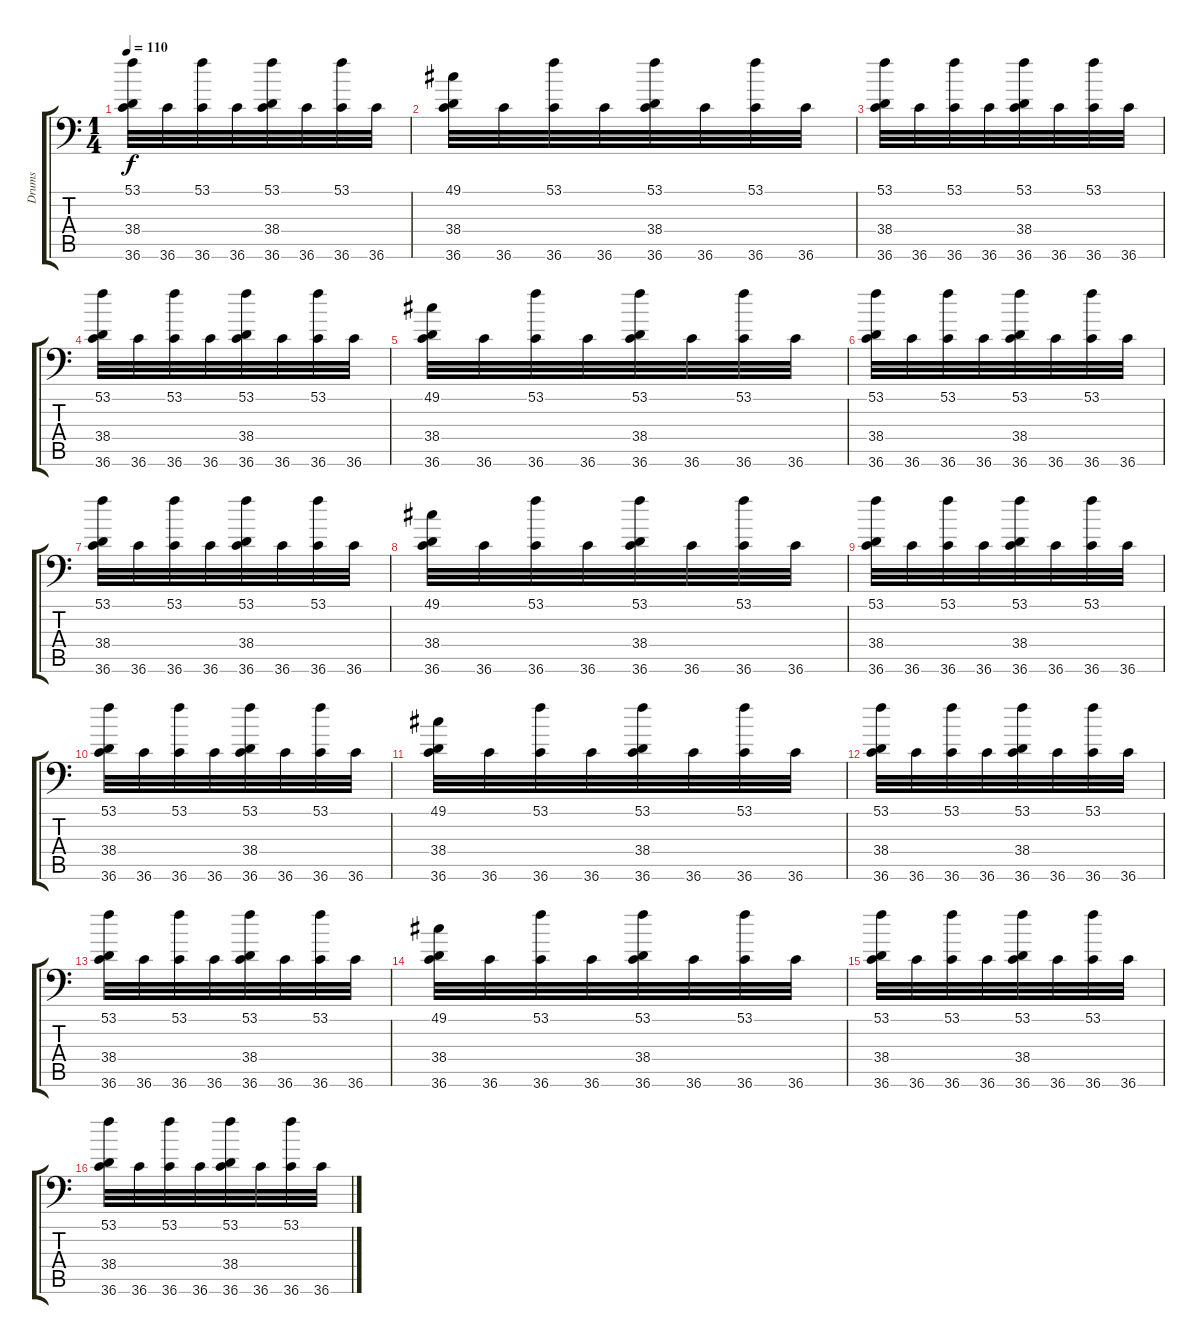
\track ("Drums" "Drums") {instrument acousticgrandpiano}
\staff {score tabs}
\tuning (C-1 C-1 C-1 C-1 C-1 C-1) {hide}
\ts (1 4)
\tempo 110
\clef f4
\ks c
(53.1 38.4 36.6).32{dy f} 36.6.32 (53.1 36.6).32 36.6.32 (53.1 38.4 36.6).32 36.6.32 (53.1 36.6).32 36.6.32 |
(49.1 38.4 36.6).32 36.6.32 (53.1 36.6).32 36.6.32 (53.1 38.4 36.6).32 36.6.32 (53.1 36.6).32 36.6.32 |
(53.1 38.4 36.6).32 36.6.32 (53.1 36.6).32 36.6.32 (53.1 38.4 36.6).32 36.6.32 (53.1 36.6).32 36.6.32 |
(53.1 38.4 36.6).32 36.6.32 (53.1 36.6).32 36.6.32 (53.1 38.4 36.6).32 36.6.32 (53.1 36.6).32 36.6.32 |
(49.1 38.4 36.6).32 36.6.32 (53.1 36.6).32 36.6.32 (53.1 38.4 36.6).32 36.6.32 (53.1 36.6).32 36.6.32 |
(53.1 38.4 36.6).32 36.6.32 (53.1 36.6).32 36.6.32 (53.1 38.4 36.6).32 36.6.32 (53.1 36.6).32 36.6.32 |
(53.1 38.4 36.6).32 36.6.32 (53.1 36.6).32 36.6.32 (53.1 38.4 36.6).32 36.6.32 (53.1 36.6).32 36.6.32 |
(49.1 38.4 36.6).32 36.6.32 (53.1 36.6).32 36.6.32 (53.1 38.4 36.6).32 36.6.32 (53.1 36.6).32 36.6.32 |
(53.1 38.4 36.6).32 36.6.32 (53.1 36.6).32 36.6.32 (53.1 38.4 36.6).32 36.6.32 (53.1 36.6).32 36.6.32 |
(53.1 38.4 36.6).32 36.6.32 (53.1 36.6).32 36.6.32 (53.1 38.4 36.6).32 36.6.32 (53.1 36.6).32 36.6.32 |
(49.1 38.4 36.6).32 36.6.32 (53.1 36.6).32 36.6.32 (53.1 38.4 36.6).32 36.6.32 (53.1 36.6).32 36.6.32 |
(53.1 38.4 36.6).32 36.6.32 (53.1 36.6).32 36.6.32 (53.1 38.4 36.6).32 36.6.32 (53.1 36.6).32 36.6.32 |
(53.1 38.4 36.6).32 36.6.32 (53.1 36.6).32 36.6.32 (53.1 38.4 36.6).32 36.6.32 (53.1 36.6).32 36.6.32 |
(49.1 38.4 36.6).32 36.6.32 (53.1 36.6).32 36.6.32 (53.1 38.4 36.6).32 36.6.32 (53.1 36.6).32 36.6.32 |
(53.1 38.4 36.6).32 36.6.32 (53.1 36.6).32 36.6.32 (53.1 38.4 36.6).32 36.6.32 (53.1 36.6).32 36.6.32 |
(53.1 38.4 36.6).32 36.6.32 (53.1 36.6).32 36.6.32 (53.1 38.4 36.6).32 36.6.32 (53.1 36.6).32 36.6.32
